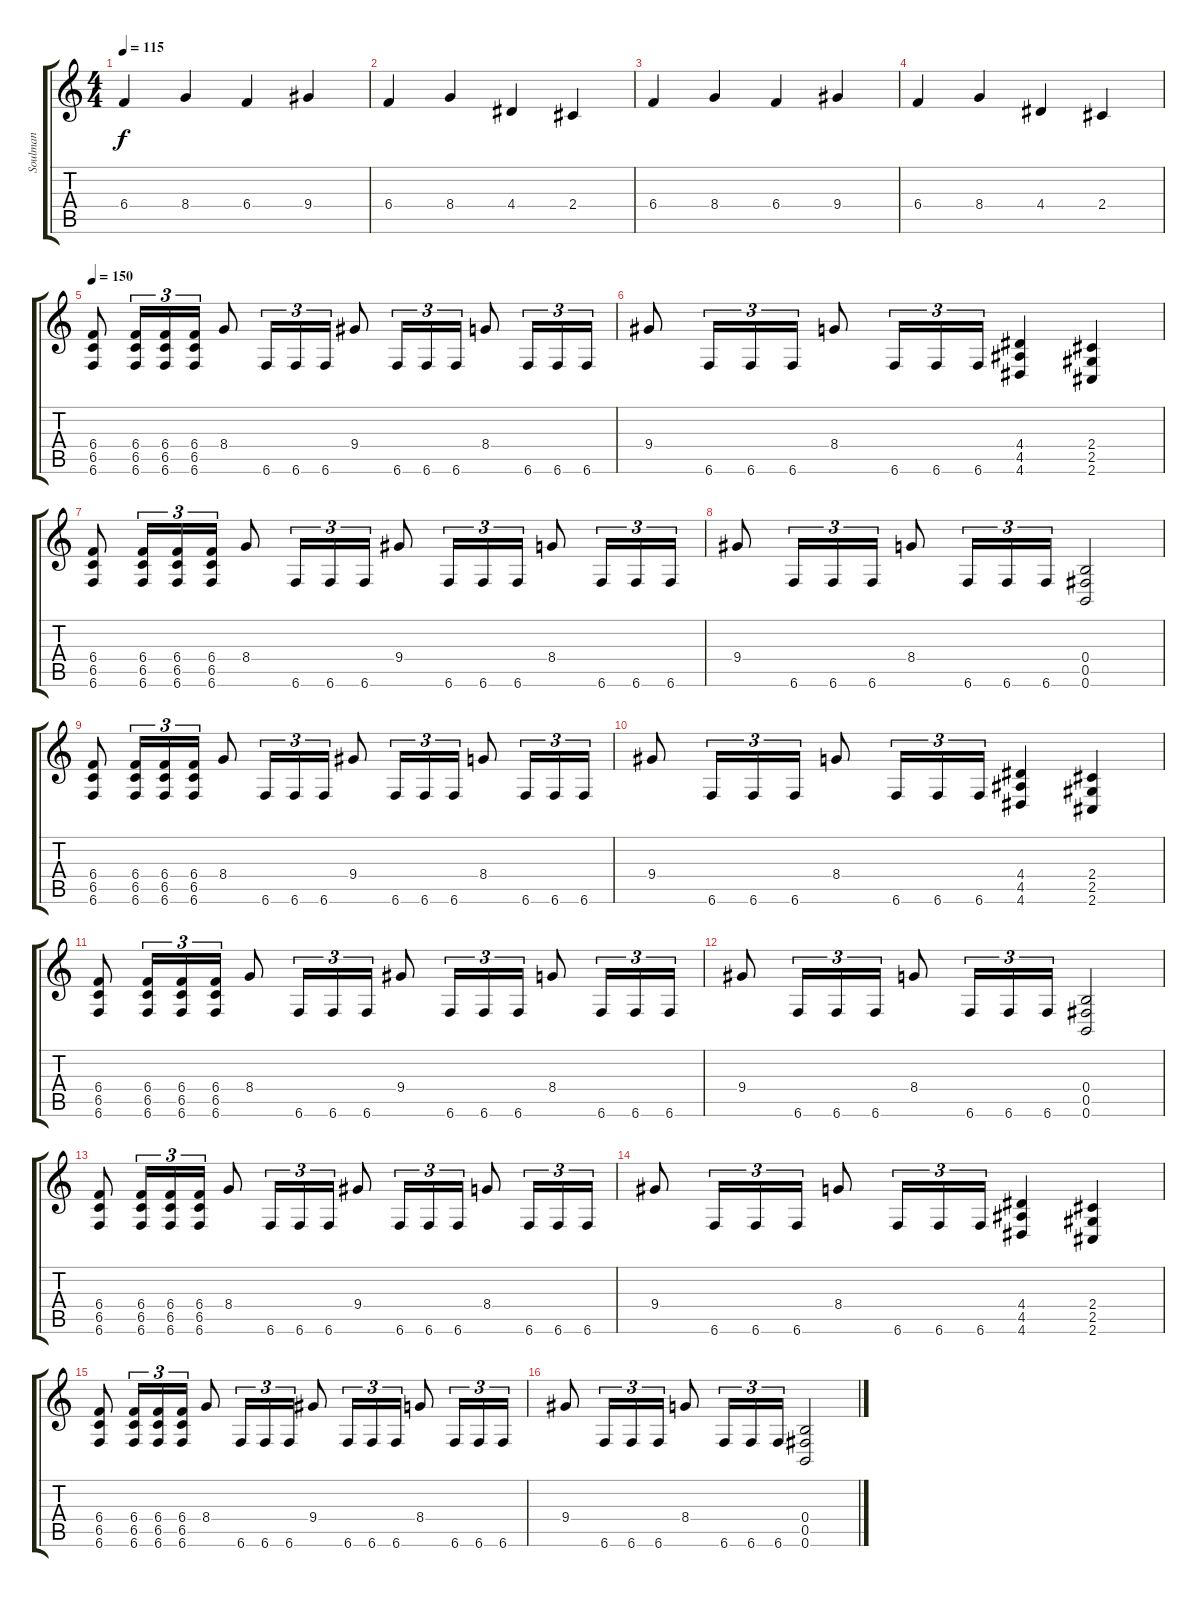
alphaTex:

\track ("Soulman" "Soulman") {instrument distortionguitar}
\staff {score tabs}
\tuning (Db4 Ab3 E3 B2 Gb2 B1) {hide}
\ts (4 4)
\tempo 115
\clef g2
\ks c
6.4.4{dy f} 8.4.4 6.4.4 9.4.4 |
6.4.4 8.4.4 4.4.4 2.4.4 |
6.4.4 8.4.4 6.4.4 9.4.4 |
6.4.4 8.4.4 4.4.4 2.4.4 |
\tempo 150
(6.4 6.5 6.6).8 (6.4 6.5 6.6).16{tu (3 2)} (6.4 6.5 6.6).16{tu (3 2)} (6.4 6.5 6.6).16{tu (3 2)} 8.4.8 6.6.16{tu (3 2)} 6.6.16{tu (3 2)} 6.6.16{tu (3 2)} 9.4.8 6.6.16{tu (3 2)} 6.6.16{tu (3 2)} 6.6.16{tu (3 2)} 8.4.8 6.6.16{tu (3 2)} 6.6.16{tu (3 2)} 6.6.16{tu (3 2)} |
9.4.8 6.6.16{tu (3 2)} 6.6.16{tu (3 2)} 6.6.16{tu (3 2)} 8.4.8 6.6.16{tu (3 2)} 6.6.16{tu (3 2)} 6.6.16{tu (3 2)} (4.4 4.5 4.6).4 (2.4 2.5 2.6).4 |
(6.4 6.5 6.6).8 (6.4 6.5 6.6).16{tu (3 2)} (6.4 6.5 6.6).16{tu (3 2)} (6.4 6.5 6.6).16{tu (3 2)} 8.4.8 6.6.16{tu (3 2)} 6.6.16{tu (3 2)} 6.6.16{tu (3 2)} 9.4.8 6.6.16{tu (3 2)} 6.6.16{tu (3 2)} 6.6.16{tu (3 2)} 8.4.8 6.6.16{tu (3 2)} 6.6.16{tu (3 2)} 6.6.16{tu (3 2)} |
9.4.8 6.6.16{tu (3 2)} 6.6.16{tu (3 2)} 6.6.16{tu (3 2)} 8.4.8 6.6.16{tu (3 2)} 6.6.16{tu (3 2)} 6.6.16{tu (3 2)} (0.4 0.5 0.6).2 |
(6.4 6.5 6.6).8 (6.4 6.5 6.6).16{tu (3 2)} (6.4 6.5 6.6).16{tu (3 2)} (6.4 6.5 6.6).16{tu (3 2)} 8.4.8 6.6.16{tu (3 2)} 6.6.16{tu (3 2)} 6.6.16{tu (3 2)} 9.4.8 6.6.16{tu (3 2)} 6.6.16{tu (3 2)} 6.6.16{tu (3 2)} 8.4.8 6.6.16{tu (3 2)} 6.6.16{tu (3 2)} 6.6.16{tu (3 2)} |
9.4.8 6.6.16{tu (3 2)} 6.6.16{tu (3 2)} 6.6.16{tu (3 2)} 8.4.8 6.6.16{tu (3 2)} 6.6.16{tu (3 2)} 6.6.16{tu (3 2)} (4.4 4.5 4.6).4 (2.4 2.5 2.6).4 |
(6.4 6.5 6.6).8 (6.4 6.5 6.6).16{tu (3 2)} (6.4 6.5 6.6).16{tu (3 2)} (6.4 6.5 6.6).16{tu (3 2)} 8.4.8 6.6.16{tu (3 2)} 6.6.16{tu (3 2)} 6.6.16{tu (3 2)} 9.4.8 6.6.16{tu (3 2)} 6.6.16{tu (3 2)} 6.6.16{tu (3 2)} 8.4.8 6.6.16{tu (3 2)} 6.6.16{tu (3 2)} 6.6.16{tu (3 2)} |
9.4.8 6.6.16{tu (3 2)} 6.6.16{tu (3 2)} 6.6.16{tu (3 2)} 8.4.8 6.6.16{tu (3 2)} 6.6.16{tu (3 2)} 6.6.16{tu (3 2)} (0.4 0.5 0.6).2 |
(6.4 6.5 6.6).8 (6.4 6.5 6.6).16{tu (3 2)} (6.4 6.5 6.6).16{tu (3 2)} (6.4 6.5 6.6).16{tu (3 2)} 8.4.8 6.6.16{tu (3 2)} 6.6.16{tu (3 2)} 6.6.16{tu (3 2)} 9.4.8 6.6.16{tu (3 2)} 6.6.16{tu (3 2)} 6.6.16{tu (3 2)} 8.4.8 6.6.16{tu (3 2)} 6.6.16{tu (3 2)} 6.6.16{tu (3 2)} |
9.4.8 6.6.16{tu (3 2)} 6.6.16{tu (3 2)} 6.6.16{tu (3 2)} 8.4.8 6.6.16{tu (3 2)} 6.6.16{tu (3 2)} 6.6.16{tu (3 2)} (4.4 4.5 4.6).4 (2.4 2.5 2.6).4 |
(6.4 6.5 6.6).8 (6.4 6.5 6.6).16{tu (3 2)} (6.4 6.5 6.6).16{tu (3 2)} (6.4 6.5 6.6).16{tu (3 2)} 8.4.8 6.6.16{tu (3 2)} 6.6.16{tu (3 2)} 6.6.16{tu (3 2)} 9.4.8 6.6.16{tu (3 2)} 6.6.16{tu (3 2)} 6.6.16{tu (3 2)} 8.4.8 6.6.16{tu (3 2)} 6.6.16{tu (3 2)} 6.6.16{tu (3 2)} |
9.4.8 6.6.16{tu (3 2)} 6.6.16{tu (3 2)} 6.6.16{tu (3 2)} 8.4.8 6.6.16{tu (3 2)} 6.6.16{tu (3 2)} 6.6.16{tu (3 2)} (0.4 0.5 0.6).2
